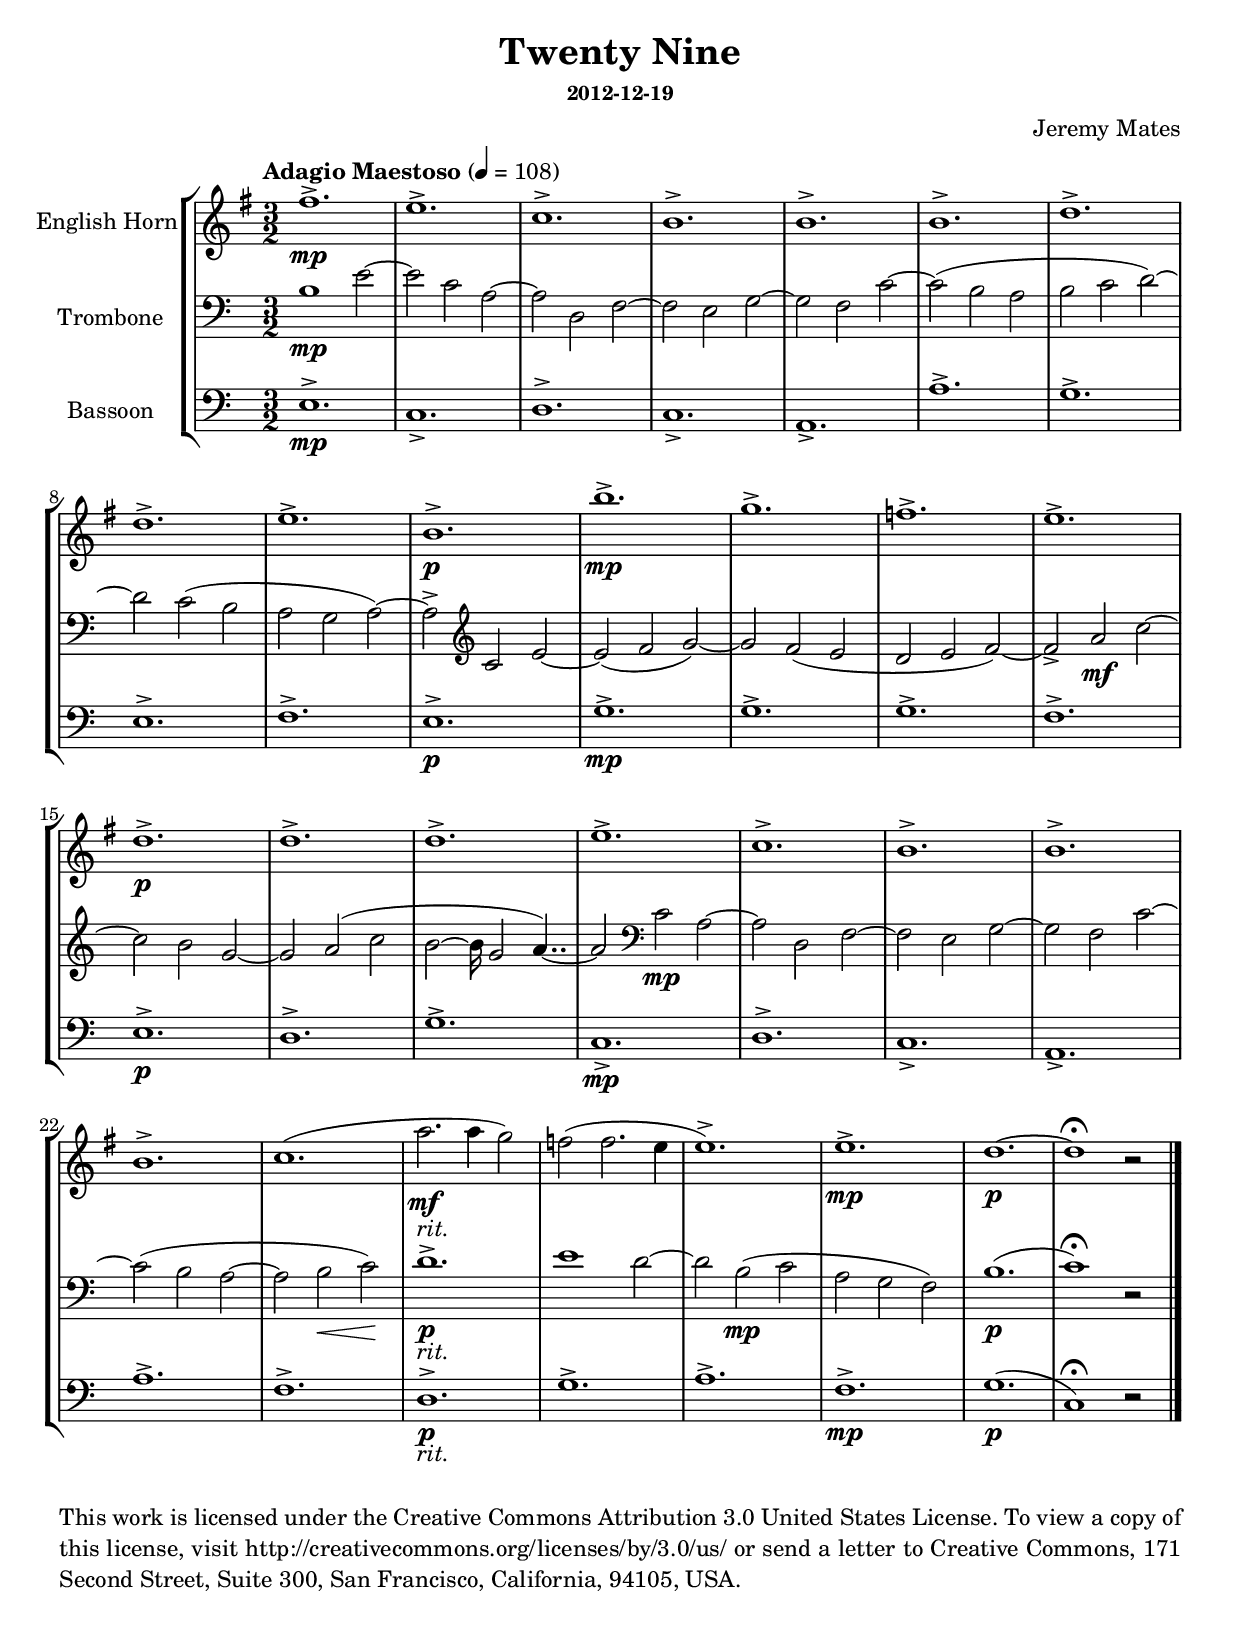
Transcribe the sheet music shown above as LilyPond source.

% LilyPond engraving system - http://www.lilypond.org/

\version "2.16.0"
\include "articulate.ly"

#(define-markup-list-command (paragraph layout props args) (markup-list?) (interpret-markup-list layout props (make-justified-lines-markup-list (cons (make-hspace-markup 0) args))))

\header {
  title       = "Twenty Nine"
  subsubtitle = "2012-12-19"
  composer    = "Jeremy Mates"
% copyright   = "© 2012 Creative Commons Attribution 3.0 United States License"
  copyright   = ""
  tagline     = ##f
}

keytempoetc = {
  \tempo "Adagio Maestoso" 4=108
  \time 3/2
}

voiceone = {
  % English Horn transposing instrument pitched in F below C
  \key g \major
  \transposition f,

  \keytempoetc
  \clef treble

  \transpose c g' { \relative b {
    b1.->\mp
    a1.->
    f1.->
    e1.->
    e1.->
    e1.->
    g1.->
    g1.->
    a1.->
    e1.->\p
    e'1.->\mp
    c1.->
    bes1.->
    a1.->
    g1.->\p
    g1.->
    g1.->
    a1.->
    f1.->
    e1.->
    e1.->
    e1.->
    f1.(
    d'2.\mf_\markup { \italic "rit." } d4 c2)
    bes2( bes2. a4
    a1.->)
    a1.->\mp
    g1.~\p
    g1\fermata r2
  } }
}

voicetwo = \relative b {
  \keytempoetc
  \clef bass

  b1\mp e2~
  e2 c a~
  a2 d, f~
  f2 e g~
  g2 f c'~
  c2( b a
  b2 c d~)
  d2 c( b
  a2 g a~)
  a2-> \clef treble c e~
  e2( f2 g~)
  g2 f( e
  d2 e f~)
  f2-> a\mf c~
  c2 b g~
  g2 a( c
  b2~ b16 g2 a4..~)
  a2 \clef bass c,\mp a~
  a2 d, f~
  f2 e g~
  g2 f c'~
  c2( b a~
  a2 b\< c\!)
  d1.->\p_\markup { \italic "rit." } 
  e1 d2~
  d2 b\mp( c
  a2 g f)
  b1.\p(
  c1\fermata) r2
}

voicethree = \relative e {
  \keytempoetc
  \clef bass

  e1.->\mp
  c1.->
  d1.->
  c1.->
  a1.->
  a'1.->
  g1.->
  e1.->
  f1.->
  e1.->\p
  g1.->\mp
  g1.->
  g1.->
  f1.->
  e1.->\p
  d1.->
  g1.->
  c,1.->\mp
  d1.->
  c1.->
  a1.->
  a'1.->
  f1.->
  d1.->\p_\markup { \italic "rit." } 
  g1.->
  a1.->
  f1.->\mp
  g1.\p(
  c,1)\fermata r2
}

%                                                                           %
%%%%%%%%%%%%%%%%%%%%%%%%%%%%%%%     Misc.     %%%%%%%%%%%%%%%%%%%%%%%%%%%%%%%
%                                                                           %

upper = {
  \set Staff.instrumentName = #"English Horn"
  \set Staff.midiInstrument = #"english horn"
  \voiceone

  \bar "|."
}

middle = {
  \set Staff.instrumentName = #"Trombone"
  \set Staff.midiInstrument = #"trombone"
  \voicetwo

  \bar "|."
}

lower = {
  \set Staff.instrumentName = #"Bassoon"
  \set Staff.midiInstrument = #"bassoon"
  \voicethree

  \bar "|."
}

theblackdots = {
  <<
    \new StaffGroup <<
      \new Staff = "upper" \upper
      \new Staff = "middle" \middle
      \new Staff = "lower" \lower
    >>
  >>
}

themusic = {
  <<
    \new PianoStaff <<
      \set Score.midiChannelMapping = #'instrument
      \new Staff = "upper" \upper
      \new Staff = "middle" \middle
      \new Staff = "lower" \lower
    >>
  >>
}

\score {
  \theblackdots
  \layout { indent = 2.3\cm }
}
\score {
  \articulate { \themusic }
  \midi { }
}
  \markuplist { \paragraph {
This work is licensed under the Creative Commons Attribution 3.0 United
States License. To view a copy of this license, visit
http://creativecommons.org/licenses/by/3.0/us/ or send a letter to
Creative Commons, 171 Second Street, Suite 300, San Francisco,
California, 94105, USA.
} }
